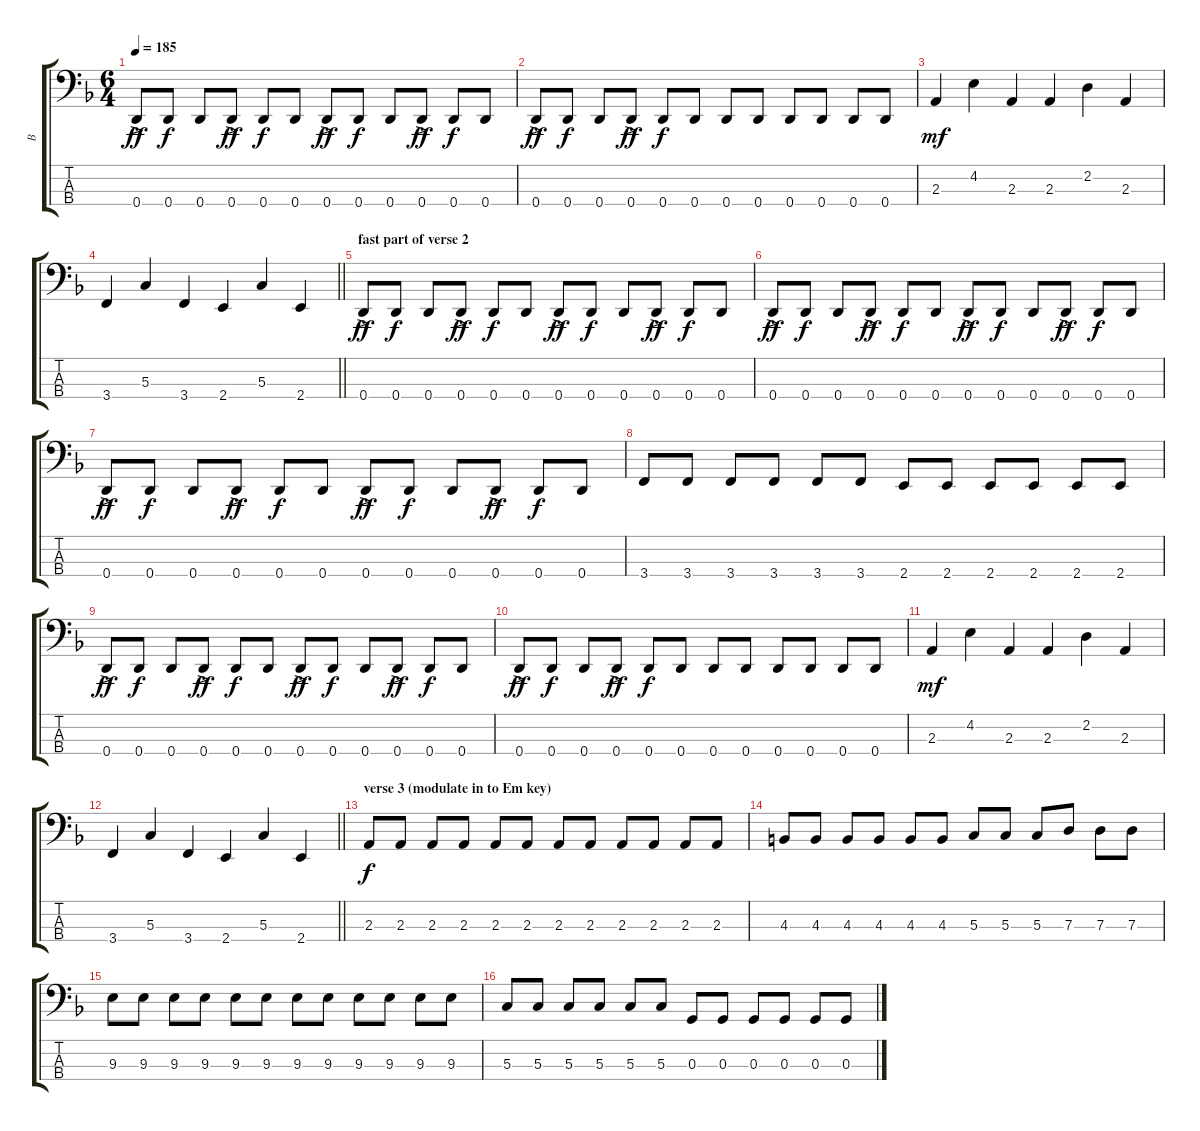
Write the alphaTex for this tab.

\track ("B" "B") {instrument electricbassfinger}
\staff {score tabs}
\tuning (F2 C2 G1 D1) {hide}
\ts (6 4)
\tempo 185
\clef f4
\ks dminor
0.4{ac}.8{dy ff} 0.4.8{dy f} 0.4.8 0.4{ac}.8{dy ff} 0.4.8{dy f} 0.4.8 0.4{ac}.8{dy ff} 0.4.8{dy f} 0.4.8 0.4{ac}.8{dy ff} 0.4.8{dy f} 0.4.8 |
0.4{ac}.8{dy ff} 0.4.8{dy f} 0.4.8 0.4{ac}.8{dy ff} 0.4.8{dy f} 0.4.8 0.4.8 0.4.8 0.4.8 0.4.8 0.4.8 0.4.8 |
2.3.4{dy mf} 4.2.4 2.3.4 2.3.4 2.2.4 2.3.4 |
\barLineRight lightlight
3.4.4 5.3.4 3.4.4 2.4.4 5.3.4 2.4.4 |
\section ("" "fast part of verse 2")
0.4{ac}.8{dy ff} 0.4.8{dy f} 0.4.8 0.4{ac}.8{dy ff} 0.4.8{dy f} 0.4.8 0.4{ac}.8{dy ff} 0.4.8{dy f} 0.4.8 0.4{ac}.8{dy ff} 0.4.8{dy f} 0.4.8 |
0.4{ac}.8{dy ff} 0.4.8{dy f} 0.4.8 0.4{ac}.8{dy ff} 0.4.8{dy f} 0.4.8 0.4{ac}.8{dy ff} 0.4.8{dy f} 0.4.8 0.4{ac}.8{dy ff} 0.4.8{dy f} 0.4.8 |
0.4{ac}.8{dy ff} 0.4.8{dy f} 0.4.8 0.4{ac}.8{dy ff} 0.4.8{dy f} 0.4.8 0.4{ac}.8{dy ff} 0.4.8{dy f} 0.4.8 0.4{ac}.8{dy ff} 0.4.8{dy f} 0.4.8 |
3.4.8 3.4.8 3.4.8 3.4.8 3.4.8 3.4.8 2.4.8 2.4.8 2.4.8 2.4.8 2.4.8 2.4.8 |
0.4{ac}.8{dy ff} 0.4.8{dy f} 0.4.8 0.4{ac}.8{dy ff} 0.4.8{dy f} 0.4.8 0.4{ac}.8{dy ff} 0.4.8{dy f} 0.4.8 0.4{ac}.8{dy ff} 0.4.8{dy f} 0.4.8 |
0.4{ac}.8{dy ff} 0.4.8{dy f} 0.4.8 0.4{ac}.8{dy ff} 0.4.8{dy f} 0.4.8 0.4.8 0.4.8 0.4.8 0.4.8 0.4.8 0.4.8 |
2.3.4{dy mf} 4.2.4 2.3.4 2.3.4 2.2.4 2.3.4 |
\barLineRight lightlight
3.4.4 5.3.4 3.4.4 2.4.4 5.3.4 2.4.4 |
\section ("" "verse 3 (modulate in to Em key)")
2.3.8{dy f} 2.3.8 2.3.8 2.3.8 2.3.8 2.3.8 2.3.8 2.3.8 2.3.8 2.3.8 2.3.8 2.3.8 |
4.3.8 4.3.8 4.3.8 4.3.8 4.3.8 4.3.8 5.3.8 5.3.8 5.3.8 7.3.8 7.3.8 7.3.8 |
9.3.8 9.3.8 9.3.8 9.3.8 9.3.8 9.3.8 9.3.8 9.3.8 9.3.8 9.3.8 9.3.8 9.3.8 |
5.3.8 5.3.8 5.3.8 5.3.8 5.3.8 5.3.8 0.3.8 0.3.8 0.3.8 0.3.8 0.3.8 0.3.8
